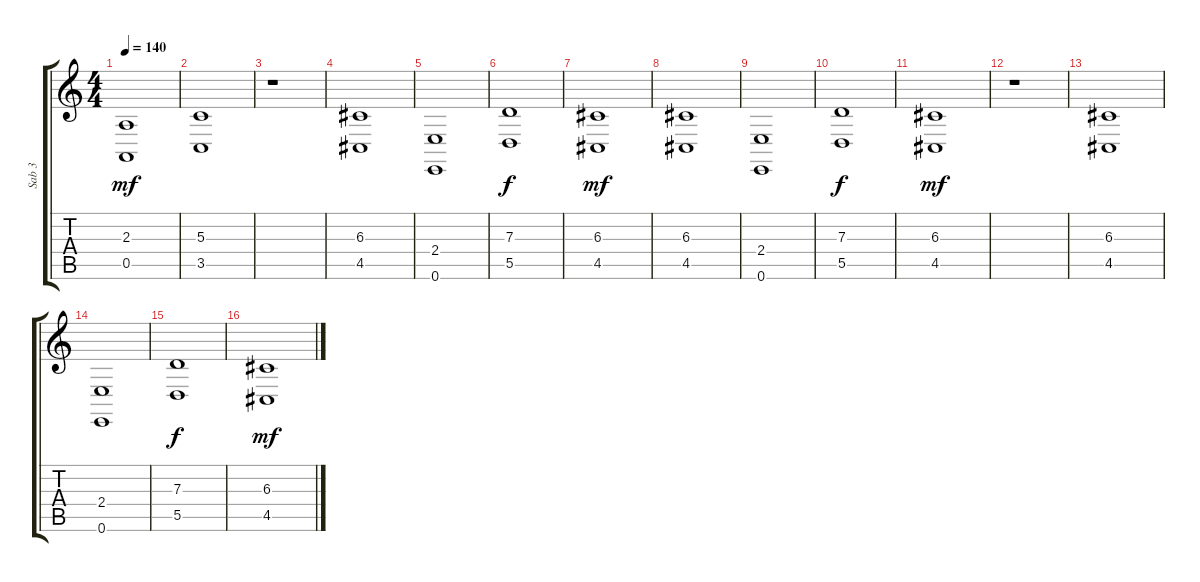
\track ("Sab 3" "Sab 3") {instrument stringensemble2}
\staff {score tabs}
\tuning (E4 B3 G3 D3 A2 E2) {hide}
\ts (4 4)
\tempo 140
\clef g2
\ks c
(2.3 0.5).1{dy mf} |
(5.3 3.5).1 |
r.1 |
(6.3 4.5).1 |
(2.4 0.6).1 |
(7.3 5.5).1{dy f} |
(6.3 4.5).1{dy mf} |
(6.3 4.5).1 |
(2.4 0.6).1 |
(7.3 5.5).1{dy f} |
(6.3 4.5).1{dy mf} |
r.1 |
(6.3 4.5).1 |
(2.4 0.6).1 |
(7.3 5.5).1{dy f} |
(6.3 4.5).1{dy mf}
